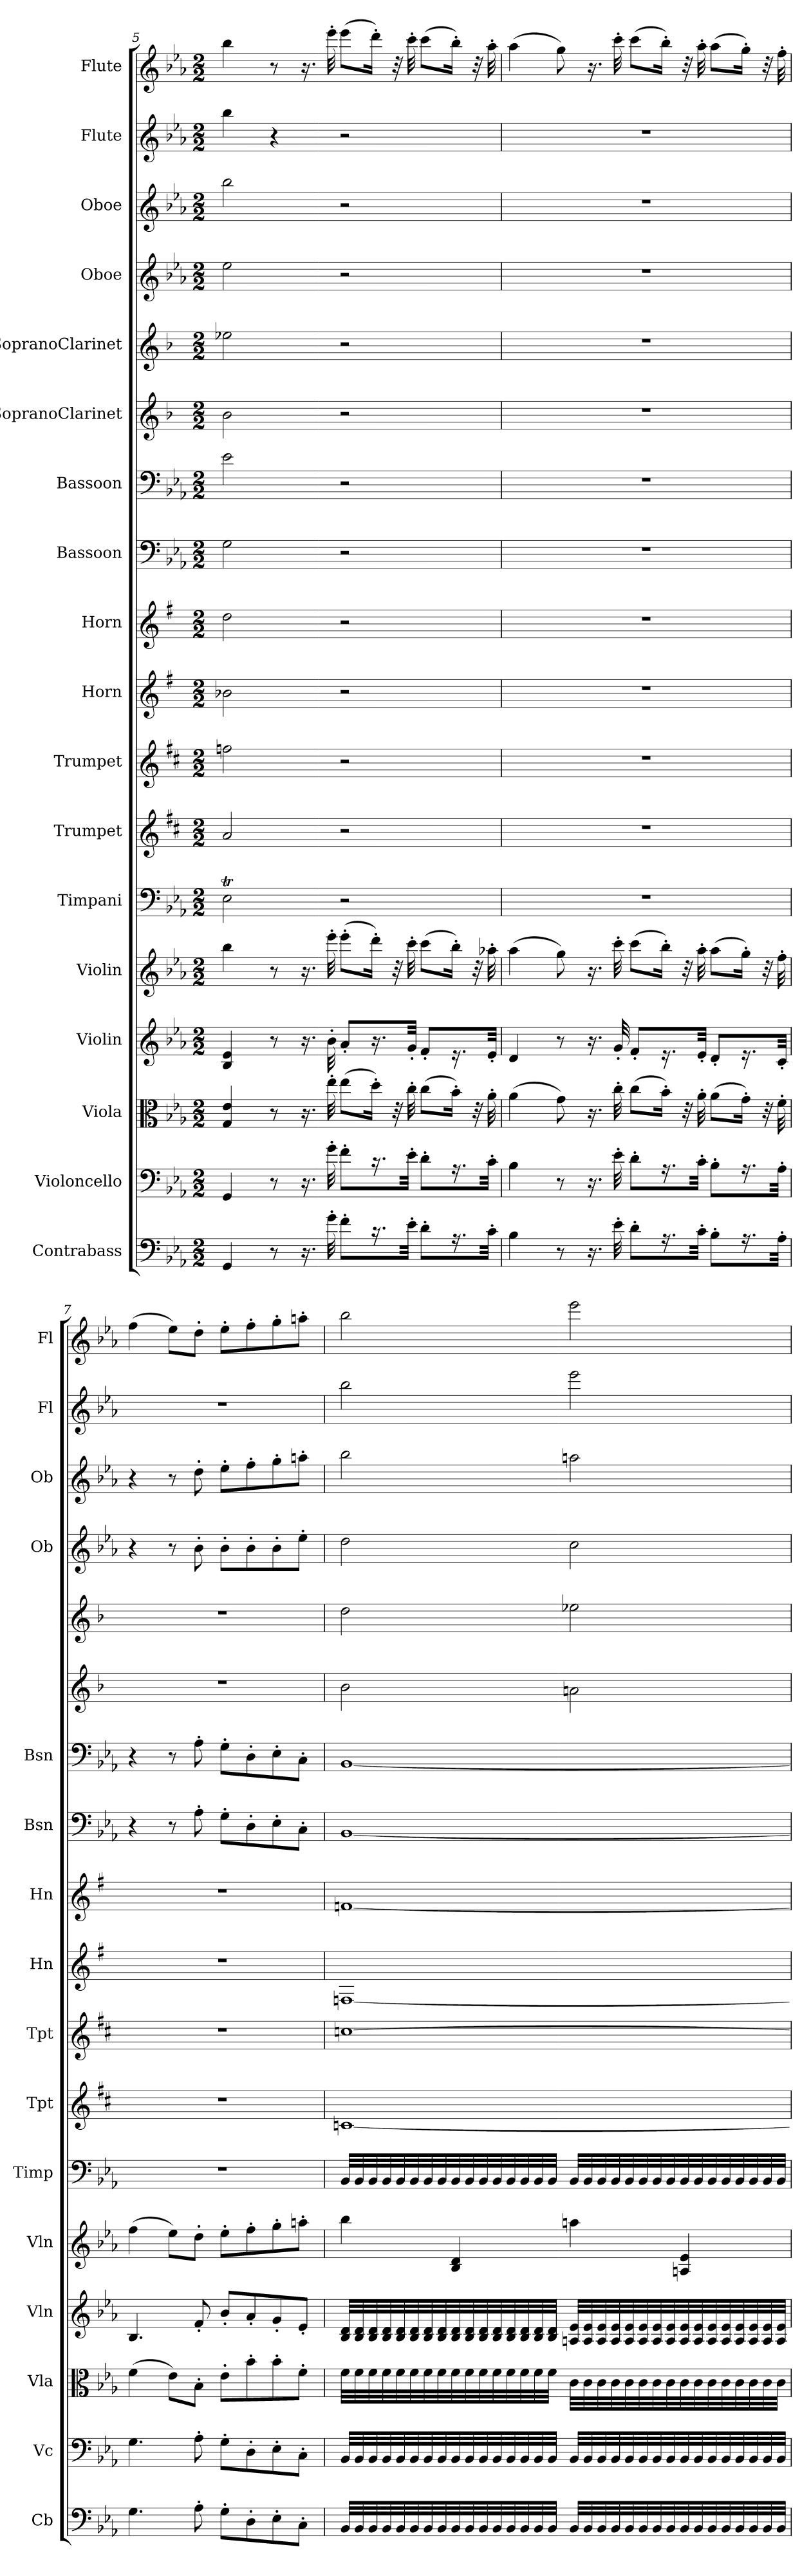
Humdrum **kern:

**kern	**kern	**kern	**kern	**kern	**kern	**kern	**kern	**kern	**kern	**kern	**kern	**kern	**kern	**kern	**kern	**kern	**kern
*part18	*part17	*part16	*part15	*part14	*part13	*part12	*part11	*part10	*part9	*part8	*part7	*part6	*part5	*part4	*part3	*part2	*part1
*staff18	*staff17	*staff16	*staff15	*staff14	*staff13	*staff12	*staff11	*staff10	*staff9	*staff8	*staff7	*staff6	*staff5	*staff4	*staff3	*staff2	*staff1
*I"Contrabass	*I"Violoncello	*I"Viola	*I"Violin	*I"Violin	*I"Timpani	*I"Trumpet	*I"Trumpet	*I"Horn	*I"Horn	*I"Bassoon	*I"Bassoon	*I"SopranoClarinet	*I"SopranoClarinet	*I"Oboe	*I"Oboe	*I"Flute	*I"Flute
*I'Cb	*I'Vc	*I'Vla	*I'Vln	*I'Vln	*I'Timp	*I'Tpt	*I'Tpt	*I'Hn	*I'Hn	*I'Bsn	*I'Bsn	*	*	*I'Ob	*I'Ob	*I'Fl	*I'Fl
*clefF4	*clefF4	*clefC3	*clefG2	*clefG2	*clefF4	*clefG2	*clefG2	*clefG2	*clefG2	*clefF4	*clefF4	*clefG2	*clefG2	*clefG2	*clefG2	*clefG2	*clefG2
*ITrd7c12	*	*	*	*	*	*ITrd1c2	*ITrd1c2	*ITrd4c7	*ITrd4c7	*	*	*	*	*	*	*	*
*k[b-e-a-]	*k[b-e-a-]	*k[b-e-a-]	*k[b-e-a-]	*k[b-e-a-]	*k[b-e-a-]	*k[]	*k[]	*k[]	*k[]	*k[b-e-a-]	*k[b-e-a-]	*k[b-]	*k[b-]	*k[b-e-a-]	*k[b-e-a-]	*k[b-e-a-]	*k[b-e-a-]
*M2/2	*M2/2	*M2/2	*M2/2	*M2/2	*M2/2	*M2/2	*M2/2	*M2/2	*M2/2	*M2/2	*M2/2	*M2/2	*M2/2	*M2/2	*M2/2	*M2/2	*M2/2
=5	=5	=5	=5	=5	=5	=5	=5	=5	=5	=5	=5	=5	=5	=5	=5	=5	=5
4GGG/	4GG/	4G/ 4e-/	4B-/ 4e-/	4bb-\	2E-T\	2g/	2ee-X\	2e-X\	2g\	2G\	2e-\	2b-\	2ee-X\	2ee-\	2bb-\	4bb-\	4bb-\
8r	8r	8r	8r	8r	.	.	.	.	.	.	.	.	.	.	.	4r	8r
16.r	16.r	16.r	16.r	16.r	.	.	.	.	.	.	.	.	.	.	.	.	16.r
32G'\	32g'\	32ee-'\	32b-'\	32eee-'\	.	.	.	.	.	.	.	.	.	.	.	.	32eee-'\
8F'\L	8f'\L	(>8ee-\L	8a-'/L	(>8eee-'\L	2r	2r	2r	2r	2r	2r	2r	2r	2r	2r	2r	2r	(>8eee-\L
16.r	16.r	16dd'\Jk)	16.r	16ddd'\Jk)	.	.	.	.	.	.	.	.	.	.	.	.	16ddd'\Jk)
.	.	32r	.	32r	.	.	.	.	.	.	.	.	.	.	.	.	32r
32E-'\Jkk	32e-'\Jkk	32cc'\	32g'/Jkk	32ccc'\	.	.	.	.	.	.	.	.	.	.	.	.	32ccc'\
8D'\L	8d'\L	(>8cc\L	8f'/L	(>8ccc\L	.	.	.	.	.	.	.	.	.	.	.	.	(>8ccc\L
16.r	16.r	16b-'\Jk)	16.r	16bb-'\Jk)	.	.	.	.	.	.	.	.	.	.	.	.	16bb-'\Jk)
.	.	32r	.	32r	.	.	.	.	.	.	.	.	.	.	.	.	32r
32C'\Jkk	32c'\Jkk	32a-'\	32e-'/Jkk	32aa-X'\	.	.	.	.	.	.	.	.	.	.	.	.	32aa-'\
=6	=6	=6	=6	=6	=6	=6	=6	=6	=6	=6	=6	=6	=6	=6	=6	=6	=6
4BB-\	4B-\	(>4a-\	4d/	(>4aa-\	1r	1r	1r	1r	1r	1r	1r	1r	1r	1r	1r	1r	(>4aa-\
8r	8r	8g\)	8r	8gg\)	.	.	.	.	.	.	.	.	.	.	.	.	8gg\)
16.r	16.r	16.r	16.r	16.r	.	.	.	.	.	.	.	.	.	.	.	.	16.r
32E-'\	32e-'\	32cc'\	32g'/	32ccc'\	.	.	.	.	.	.	.	.	.	.	.	.	32ccc'\
8D'\L	8d'\L	(>8cc\L	8f'/L	(>8ccc\L	.	.	.	.	.	.	.	.	.	.	.	.	(>8ccc\L
16.r	16.r	16b-'\Jk)	16.r	16bb-'\Jk)	.	.	.	.	.	.	.	.	.	.	.	.	16bb-'\Jk)
.	.	32r	.	32r	.	.	.	.	.	.	.	.	.	.	.	.	32r
32C'\Jkk	32c'\Jkk	32a-'\	32e-'/Jkk	32aa-'\	.	.	.	.	.	.	.	.	.	.	.	.	32aa-'\
8BB-'\L	8B-'\L	(>8a-\L	8d'/L	(>8aa-\L	.	.	.	.	.	.	.	.	.	.	.	.	(>8aa-\L
16.r	16.r	16g'\Jk)	16.r	16gg'\Jk)	.	.	.	.	.	.	.	.	.	.	.	.	16gg'\Jk)
.	.	32r	.	32r	.	.	.	.	.	.	.	.	.	.	.	.	32r
32AA-'\Jkk	32A-'\Jkk	32f'\	32c'/Jkk	32ff'\	.	.	.	.	.	.	.	.	.	.	.	.	32ff'\
=7	=7	=7	=7	=7	=7	=7	=7	=7	=7	=7	=7	=7	=7	=7	=7	=7	=7
4.GG\	4.G\	(>4f\	4.B-/	(>4ff\	1r	1r	1r	1r	1r	4r	4r	1r	1r	4r	4r	1r	(>4ff\
.	.	8e-\L)	.	8ee-\L)	.	.	.	.	.	8r	8r	.	.	8r	8r	.	8ee-\L)
8AA-'\	8A-'\	8B-'\J	8f'/	8dd'\J	.	.	.	.	.	8A-'\	8A-'\	.	.	8b-'\	8dd'\	.	8dd'\J
8GG'\L	8G'\L	8e-'\L	8b-'/L	8ee-'\L	.	.	.	.	.	8G'\L	8G'\L	.	.	8b-'\L	8ee-'\L	.	8ee-'\L
8DD'\	8D'\	8b-'\	8a-'/	8ff'\	.	.	.	.	.	8D'\	8D'\	.	.	8b-'\	8ff'\	.	8ff'\
8EE-'\	8E-'\	8b-'\	8g'/	8gg'\	.	.	.	.	.	8E-'\	8E-'\	.	.	8b-'\	8gg'\	.	8gg'\
8CC'\J	8C'\J	8f'\J	8e-'/J	8aan'\J	.	.	.	.	.	8C'\J	8C'\J	.	.	8ee-'\J	8aan'\J	.	8aan'\J
=8	=8	=8	=8	=8	=8	=8	=8	=8	=8	=8	=8	=8	=8	=8	=8	=8	=8
32BBB-/LLL	32BB-/LLL	32f\LLL	32B-/ 32d/LLL	4bb-\	32BB-/LLL	[1B-X	[1b-X	[1BB-X	[1B-X	[1BB-	[1BB-	2b-\	2dd\	2dd\	2bb-\	2bb-\	2bb-\
32BBB-/	32BB-/	32f\	32B-/ 32d/	.	32BB-/	.	.	.	.	.	.	.	.	.	.	.	.
32BBB-/	32BB-/	32f\	32B-/ 32d/	.	32BB-/	.	.	.	.	.	.	.	.	.	.	.	.
32BBB-/	32BB-/	32f\	32B-/ 32d/	.	32BB-/	.	.	.	.	.	.	.	.	.	.	.	.
32BBB-/	32BB-/	32f\	32B-/ 32d/	.	32BB-/	.	.	.	.	.	.	.	.	.	.	.	.
32BBB-/	32BB-/	32f\	32B-/ 32d/	.	32BB-/	.	.	.	.	.	.	.	.	.	.	.	.
32BBB-/	32BB-/	32f\	32B-/ 32d/	.	32BB-/	.	.	.	.	.	.	.	.	.	.	.	.
32BBB-/	32BB-/	32f\	32B-/ 32d/	.	32BB-/	.	.	.	.	.	.	.	.	.	.	.	.
32BBB-/	32BB-/	32f\	32B-/ 32d/	4B-/ 4d/	32BB-/	.	.	.	.	.	.	.	.	.	.	.	.
32BBB-/	32BB-/	32f\	32B-/ 32d/	.	32BB-/	.	.	.	.	.	.	.	.	.	.	.	.
32BBB-/	32BB-/	32f\	32B-/ 32d/	.	32BB-/	.	.	.	.	.	.	.	.	.	.	.	.
32BBB-/	32BB-/	32f\	32B-/ 32d/	.	32BB-/	.	.	.	.	.	.	.	.	.	.	.	.
32BBB-/	32BB-/	32f\	32B-/ 32d/	.	32BB-/	.	.	.	.	.	.	.	.	.	.	.	.
32BBB-/	32BB-/	32f\	32B-/ 32d/	.	32BB-/	.	.	.	.	.	.	.	.	.	.	.	.
32BBB-/	32BB-/	32f\	32B-/ 32d/	.	32BB-/	.	.	.	.	.	.	.	.	.	.	.	.
32BBB-/JJJ	32BB-/JJJ	32f\JJJ	32B-/ 32d/JJJ	.	32BB-/JJJ	.	.	.	.	.	.	.	.	.	.	.	.
32BBB-/LLL	32BB-/LLL	32c\LLL	32An/ 32e-/LLL	4aan\	32BB-/LLL	.	.	.	.	.	.	2an\	2ee-X\	2cc\	2aan\	2eee-\	2eee-\
32BBB-/	32BB-/	32c\	32A/ 32e-/	.	32BB-/	.	.	.	.	.	.	.	.	.	.	.	.
32BBB-/	32BB-/	32c\	32A/ 32e-/	.	32BB-/	.	.	.	.	.	.	.	.	.	.	.	.
32BBB-/	32BB-/	32c\	32A/ 32e-/	.	32BB-/	.	.	.	.	.	.	.	.	.	.	.	.
32BBB-/	32BB-/	32c\	32A/ 32e-/	.	32BB-/	.	.	.	.	.	.	.	.	.	.	.	.
32BBB-/	32BB-/	32c\	32A/ 32e-/	.	32BB-/	.	.	.	.	.	.	.	.	.	.	.	.
32BBB-/	32BB-/	32c\	32A/ 32e-/	.	32BB-/	.	.	.	.	.	.	.	.	.	.	.	.
32BBB-/	32BB-/	32c\	32A/ 32e-/	.	32BB-/	.	.	.	.	.	.	.	.	.	.	.	.
32BBB-/	32BB-/	32c\	32A/ 32e-/	4An/ 4e-/	32BB-/	.	.	.	.	.	.	.	.	.	.	.	.
32BBB-/	32BB-/	32c\	32A/ 32e-/	.	32BB-/	.	.	.	.	.	.	.	.	.	.	.	.
32BBB-/	32BB-/	32c\	32A/ 32e-/	.	32BB-/	.	.	.	.	.	.	.	.	.	.	.	.
32BBB-/	32BB-/	32c\	32A/ 32e-/	.	32BB-/	.	.	.	.	.	.	.	.	.	.	.	.
32BBB-/	32BB-/	32c\	32A/ 32e-/	.	32BB-/	.	.	.	.	.	.	.	.	.	.	.	.
32BBB-/	32BB-/	32c\	32A/ 32e-/	.	32BB-/	.	.	.	.	.	.	.	.	.	.	.	.
32BBB-/	32BB-/	32c\	32A/ 32e-/	.	32BB-/	.	.	.	.	.	.	.	.	.	.	.	.
32BBB-/JJJ	32BB-/JJJ	32c\JJJ	32A/ 32e-/JJJ	.	32BB-/JJJ	.	.	.	.	.	.	.	.	.	.	.	.
=	=	=	=	=	=	=	=	=	=	=	=	=	=	=	=	=	=
*-	*-	*-	*-	*-	*-	*-	*-	*-	*-	*-	*-	*-	*-	*-	*-	*-	*-
